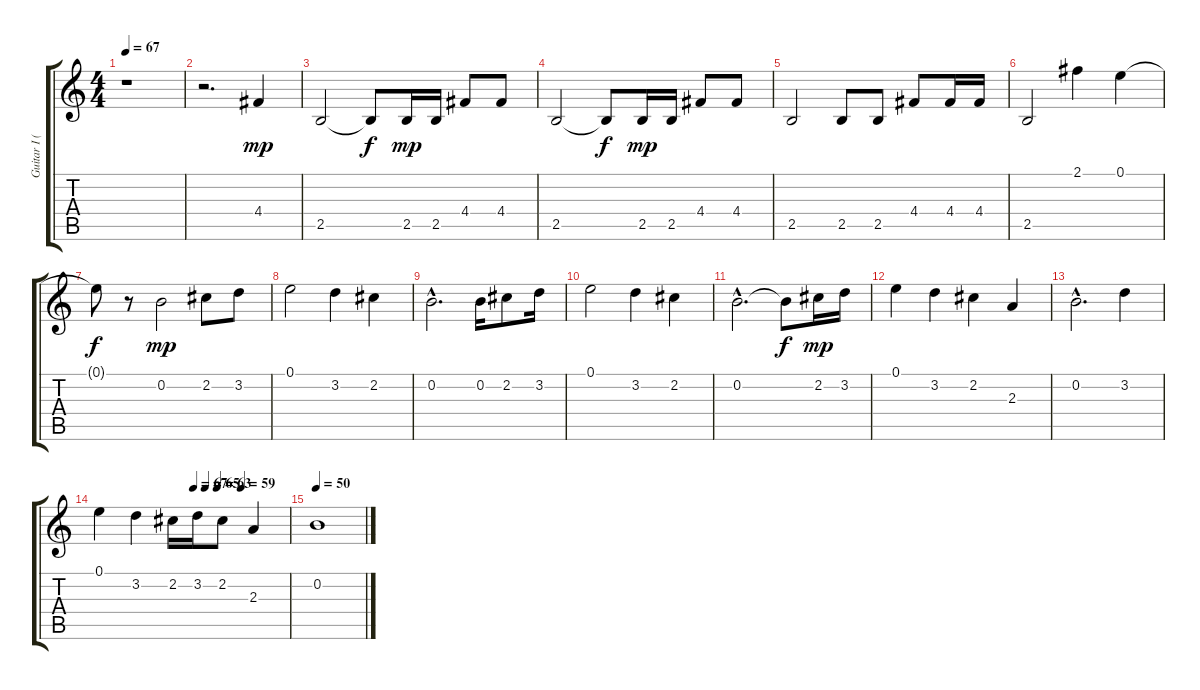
\track ("Guitar I (Clean)" "Guitar I (") {instrument electricguitarclean}
\staff {score tabs}
\tuning (E4 B3 G3 D3 A2 E2) {hide}
\ts (4 4)
\tempo 67
\clef g2
\ks c
r.1{dy f} |
r.2{d} 4.4.4{dy mp} |
2.5.2 2.5{t}.8{dy f} 2.5.16{dy mp} 2.5.16 4.4.8 4.4.8 |
2.5.2 2.5{t}.8{dy f} 2.5.16{dy mp} 2.5.16 4.4.8 4.4.8 |
2.5.2 2.5.8 2.5.8 4.4.8 4.4.16 4.4.16 |
2.5.2 2.1.4 0.1.4 |
0.1{t}.8{dy f} r.8 0.2.2{dy mp} 2.2.8 3.2.8 |
0.1.2 3.2.4 2.2.4 |
0.2{hac}.2{d} 0.2.16 2.2.8 3.2.16 |
0.1.2 3.2.4 2.2.4 |
0.2{hac}.2{d} 0.2{t}.8{dy f} 2.2.16{dy mp} 3.2.16 |
0.1.4 3.2.4 2.2.4 2.3.4 |
0.2{hac}.2{d} 3.2.4 |
\tempo (67 0.5)
\tempo (65 0.5625)
\tempo (63 0.625)
\tempo (59 0.75)
0.1.4 3.2.4 2.2.16 3.2.16 2.2.8 2.3.4 |
\tempo 50
0.2.1
